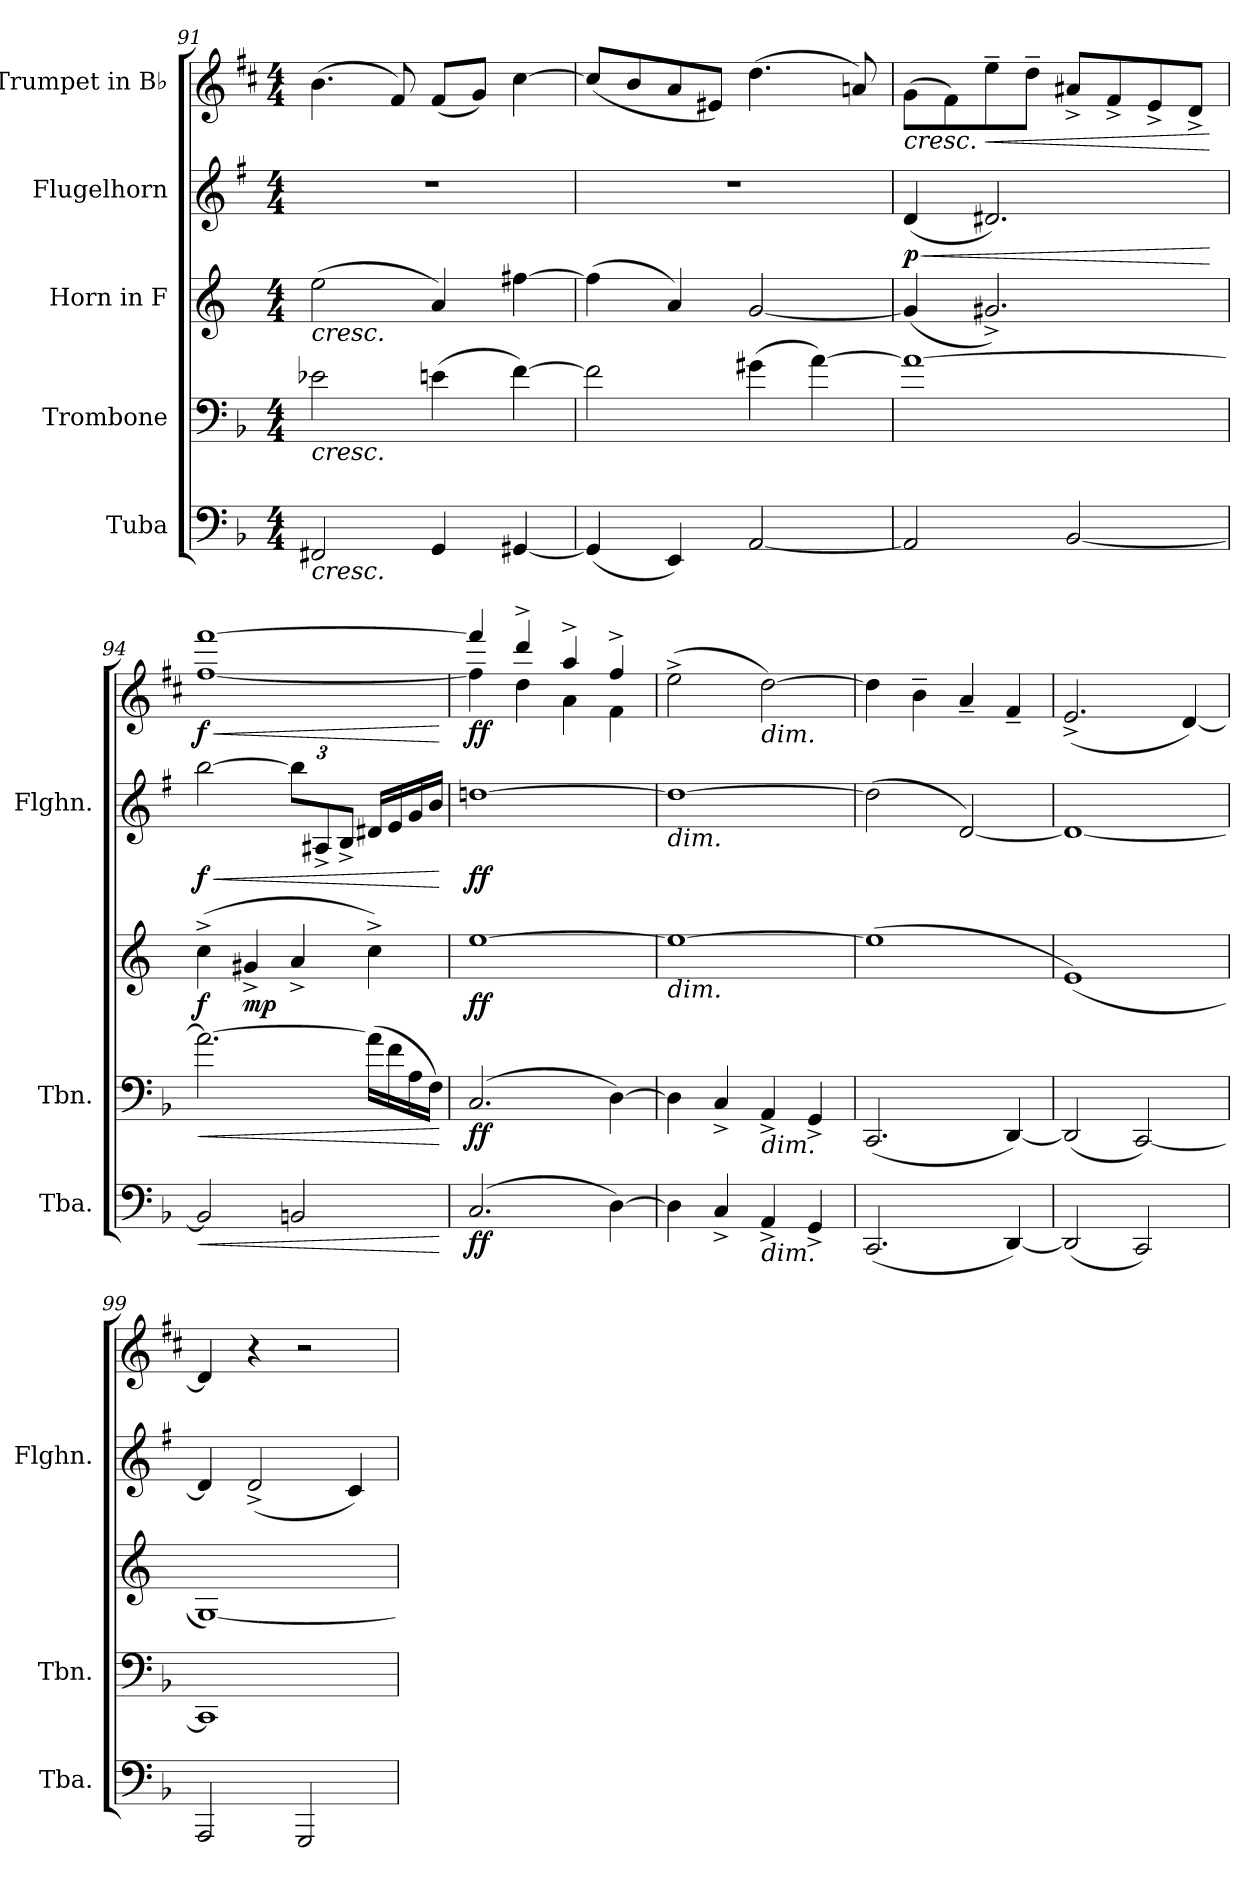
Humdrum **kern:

**kern	**dynam	**kern	**dynam	**kern	**dynam	**kern	**dynam	**kern	**dynam
*part5	*part5	*part4	*part4	*part3	*part3	*part2	*part2	*part1	*part1
*staff5	*staff5	*staff4	*staff4	*staff3	*staff3	*staff2	*staff2	*staff1	*staff1
*I"Tuba	*	*I"Trombone	*	*I"Horn in F	*	*I"Flugelhorn	*	*I"Trumpet in B♭	*
*I'Tba.	*	*I'Tbn.	*	*	*	*I'Flghn.	*	*	*
*clefF4	*	*clefF4	*	*clefG2	*	*clefG2	*	*clefG2	*
*	*	*	*	*ITrd4c7	*	*ITrd1c2	*	*ITrd-2c-3	*
*k[b-]	*	*k[b-]	*	*k[b-]	*	*k[b-]	*	*k[b-]	*
*M4/4	*	*M4/4	*	*M4/4	*	*M4/4	*	*M4/4	*
=91	=91	=91	=91	=91	=91	=91	=91	=91	=91
!	!	!	!	!LO:TX:b:i:t=cresc.	!	!	!	!	!
!	!	!LO:TX:b:i:t=cresc.	!	!	!	!	!	!	!
!LO:TX:b:i:t=cresc.	!	!	!	!	!	!	!	!	!
2FF#X/	.	2e-X\	.	(>2a\	.	1r	.	(>4.dd\	.
.	.	.	.	.	.	.	.	8a/)	.
4GG/	.	(>4en\	.	4d/)	.	.	.	(<8a/L	.
.	.	.	.	.	.	.	.	8b-/J)	.
[4GG#X/	.	[4f\)	.	[4bn\	.	.	.	[4ee\	.
=92	=92	=92	=92	=92	=92	=92	=92	=92	=92
(<4GG#/]	.	2f\]	.	(>4b\]	.	1r	.	(<8ee/L]	.
.	.	.	.	.	.	.	.	8dd/	.
4EE/)	.	.	.	4d/)	.	.	.	8cc/	.
.	.	.	.	.	.	.	.	8g#X/J)	.
[2AA/	.	(>4g#X\	.	[2c/	.	.	.	(>4.ff\	.
.	.	[4a\)	.	.	.	.	.	.	.
.	.	.	.	.	.	.	.	8ccn/)	.
=93	=93	=93	=93	=93	=93	=93	=93	=93	=93
!	!	!	!	!	!	!	!	!LO:TX:b:i:t=cresc.	!
!	!	!	!	!	!	!	!LO:HP:b	!	!
!	!	!	!	!	!	!	!LO:DY:n=1:b	!	!
2AA/]	.	1a_	.	(<4c/]	.	(<4c/	< p	(>8b-\L	.
.	.	.	.	.	.	.	.	8a\)	.
!	!	!	!	!	!	!	!	!	!LO:HP:b
.	.	.	.	2.c#X^/)	.	2.c#X/)	.	8gg~\	<
.	.	.	.	.	.	.	.	8ff~\J	.
[2BB-/	.	.	.	.	.	.	.	8cc#X^/L	.
.	.	.	.	.	.	.	.	8a^/	.
.	.	.	.	.	.	.	.	8g^/	.
.	.	.	.	.	.	.	.	8f^/J	.
.	.	.	.	.	.	.	[	.	[
!!LO:LB:g=z
=94	=94	=94	=94	=94	=94	=94	=94	=94	=94
!	!LO:HP:b	!	!LO:HP:b	!	!LO:DY:b	!	!LO:HP:b	!	!LO:HP:b
*	*	*	*	*	*	*	*	*^	*
!	!	!	!	!	!	!	!LO:DY:n=1:b	!	!	!LO:DY:n=1:b
2BB-/]	<	2.a\_	<	(>4f^\	f	[2aa\	< f	[1aaa	[1aa	< f
!	!	!	!	!	!LO:DY:b	!	!	!	!	!
.	.	.	.	4c#X^/	mp	.	.	.	.	.
*	*	*	*	*	*	*Xbrackettup	*	*	*	*
2BBn/	.	.	.	4d^/	.	12aa\L]	.	.	.	.
.	.	.	.	.	.	12G#X^/	.	.	.	.
.	.	.	.	.	.	12A^/J	.	.	.	.
.	.	(>16a\LL]	.	4f^\)	.	16c#X/LL	.	.	.	.
.	.	16f\	.	.	.	16d/	.	.	.	.
.	.	16A\	.	.	.	16f/	.	.	.	.
.	.	16F\JJ)	.	.	.	16a/JJ	.	.	.	.
*	*	*	*	*	*	*	*	*v	*v	*
.	[	.	[	.	.	.	[	.	[
=95	=95	=95	=95	=95	=95	=95	=95	=95	=95
*	*	*	*	*	*	*	*	*^	*
!	!LO:DY:b	!	!LO:DY:b	!	!LO:DY:b	!	!LO:DY:b	!	!	!LO:DY:b
(>2.C/	ff	(>2.C/	ff	[1a	ff	[1ccn	ff	4aaa/]	4aa\]	ff
.	.	.	.	.	.	.	.	4fff^/	4ff\	.
.	.	.	.	.	.	.	.	4ccc^/	4cc\	.
[4D\)	.	[4D\)	.	.	.	.	.	4aa^/	4a\	.
=96	=96	=96	=96	=96	=96	=96	=96	=96	=96	=96
!	!	!	!	!	!	!LO:TX:b:i:t=dim.	!	!	!	!
!	!	!	!	!LO:TX:b:i:t=dim.	!	!	!	!	!	!
*	*	*	*	*	*	*	*	*v	*v	*
4D\]	.	4D\]	.	1a_	.	1cc_	.	(>2gg^\	.
4C^/	.	4C^/	.	.	.	.	.	.	.
!	!	!	!	!	!	!	!	!LO:TX:b:i:t=dim.	!
!	!	!LO:TX:b:i:t=dim.	!	!	!	!	!	!	!
!LO:TX:b:i:t=dim.	!	!	!	!	!	!	!	!	!
4AA^/	.	4AA^/	.	.	.	.	.	[2ff\)	.
4GG^/	.	4GG^/	.	.	.	.	.	.	.
=97	=97	=97	=97	=97	=97	=97	=97	=97	=97
(<2.CC/	.	(<2.CC/	.	(>1a]	.	(>2cc\]	.	4ff\]	.
.	.	.	.	.	.	.	.	4dd~\	.
.	.	.	.	.	.	[2c/)	.	4cc~/	.
[4DD/)	.	[4DD/)	.	.	.	.	.	4a~/	.
=98	=98	=98	=98	=98	=98	=98	=98	=98	=98
(<2DD/]	.	(<2DD/]	.	(<1A)	.	1c_	.	(<2.g^/	.
2CC/)	.	[2CC/)	.	.	.	.	.	.	.
.	.	.	.	.	.	.	.	[4f/)	.
=99	=99	=99	=99	=99	=99	=99	=99	=99	=99
2AAA/	.	1CC]	.	[1C)	.	4c/]	.	4f/]	.
.	.	.	.	.	.	(<2c^/	.	4r	.
2GGG/	.	.	.	.	.	.	.	2r	.
.	.	.	.	.	.	4B-/)	.	.	.
=	=	=	=	=	=	=	=	=	=
*-	*-	*-	*-	*-	*-	*-	*-	*-	*-
